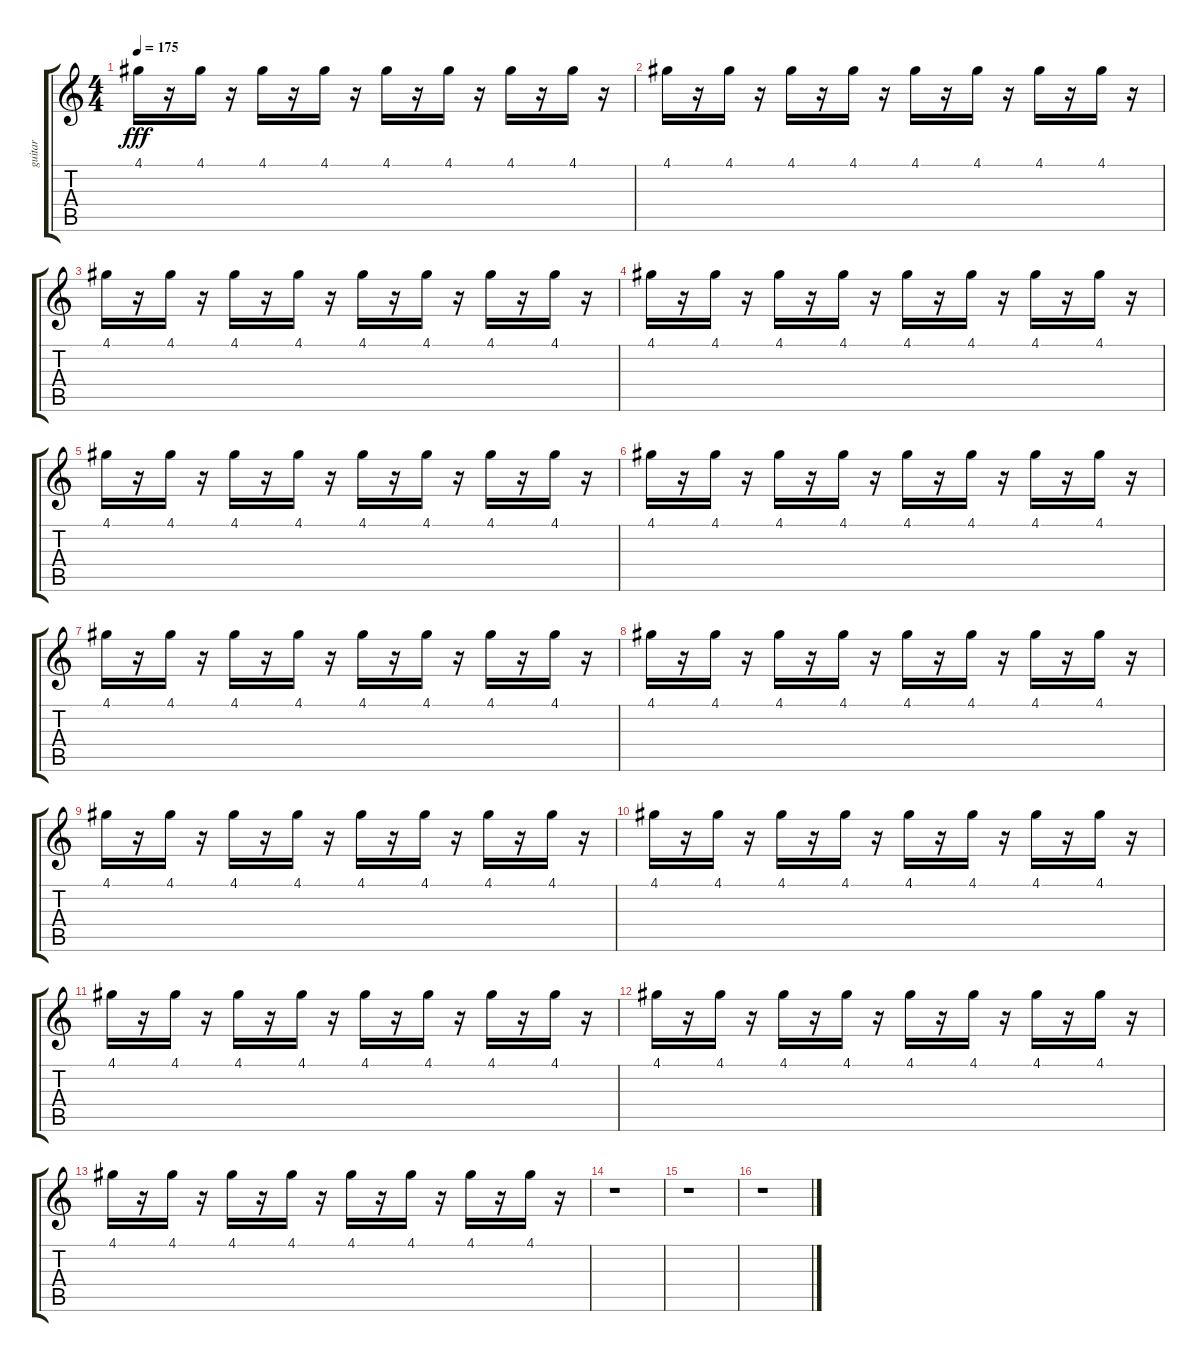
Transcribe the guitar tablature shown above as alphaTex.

\track ("guitar" "guitar") {instrument overdrivenguitar}
\staff {score tabs}
\tuning (E4 B3 G3 D3 A2 E2) {hide}
\ts (4 4)
\tempo 175
\clef g2
\ks c
4.1.16{dy fff} r.16 4.1.16 r.16 4.1.16 r.16 4.1.16 r.16 4.1.16 r.16 4.1.16 r.16 4.1.16 r.16 4.1.16 r.16 |
4.1.16 r.16 4.1.16 r.16 4.1.16 r.16 4.1.16 r.16 4.1.16 r.16 4.1.16 r.16 4.1.16 r.16 4.1.16 r.16 |
4.1.16 r.16 4.1.16 r.16 4.1.16 r.16 4.1.16 r.16 4.1.16 r.16 4.1.16 r.16 4.1.16 r.16 4.1.16 r.16 |
4.1.16 r.16 4.1.16 r.16 4.1.16 r.16 4.1.16 r.16 4.1.16 r.16 4.1.16 r.16 4.1.16 r.16 4.1.16 r.16 |
4.1.16 r.16 4.1.16 r.16 4.1.16 r.16 4.1.16 r.16 4.1.16 r.16 4.1.16 r.16 4.1.16 r.16 4.1.16 r.16 |
4.1.16 r.16 4.1.16 r.16 4.1.16 r.16 4.1.16 r.16 4.1.16 r.16 4.1.16 r.16 4.1.16 r.16 4.1.16 r.16 |
4.1.16 r.16 4.1.16 r.16 4.1.16 r.16 4.1.16 r.16 4.1.16 r.16 4.1.16 r.16 4.1.16 r.16 4.1.16 r.16 |
4.1.16 r.16 4.1.16 r.16 4.1.16 r.16 4.1.16 r.16 4.1.16 r.16 4.1.16 r.16 4.1.16 r.16 4.1.16 r.16 |
4.1.16 r.16 4.1.16 r.16 4.1.16 r.16 4.1.16 r.16 4.1.16 r.16 4.1.16 r.16 4.1.16 r.16 4.1.16 r.16 |
4.1.16 r.16 4.1.16 r.16 4.1.16 r.16 4.1.16 r.16 4.1.16 r.16 4.1.16 r.16 4.1.16 r.16 4.1.16 r.16 |
4.1.16 r.16 4.1.16 r.16 4.1.16 r.16 4.1.16 r.16 4.1.16 r.16 4.1.16 r.16 4.1.16 r.16 4.1.16 r.16 |
4.1.16 r.16 4.1.16 r.16 4.1.16 r.16 4.1.16 r.16 4.1.16 r.16 4.1.16 r.16 4.1.16 r.16 4.1.16 r.16 |
4.1.16 r.16 4.1.16 r.16 4.1.16 r.16 4.1.16 r.16 4.1.16 r.16 4.1.16 r.16 4.1.16 r.16 4.1.16 r.16 |
r.1 |
r.1 |
r.1
